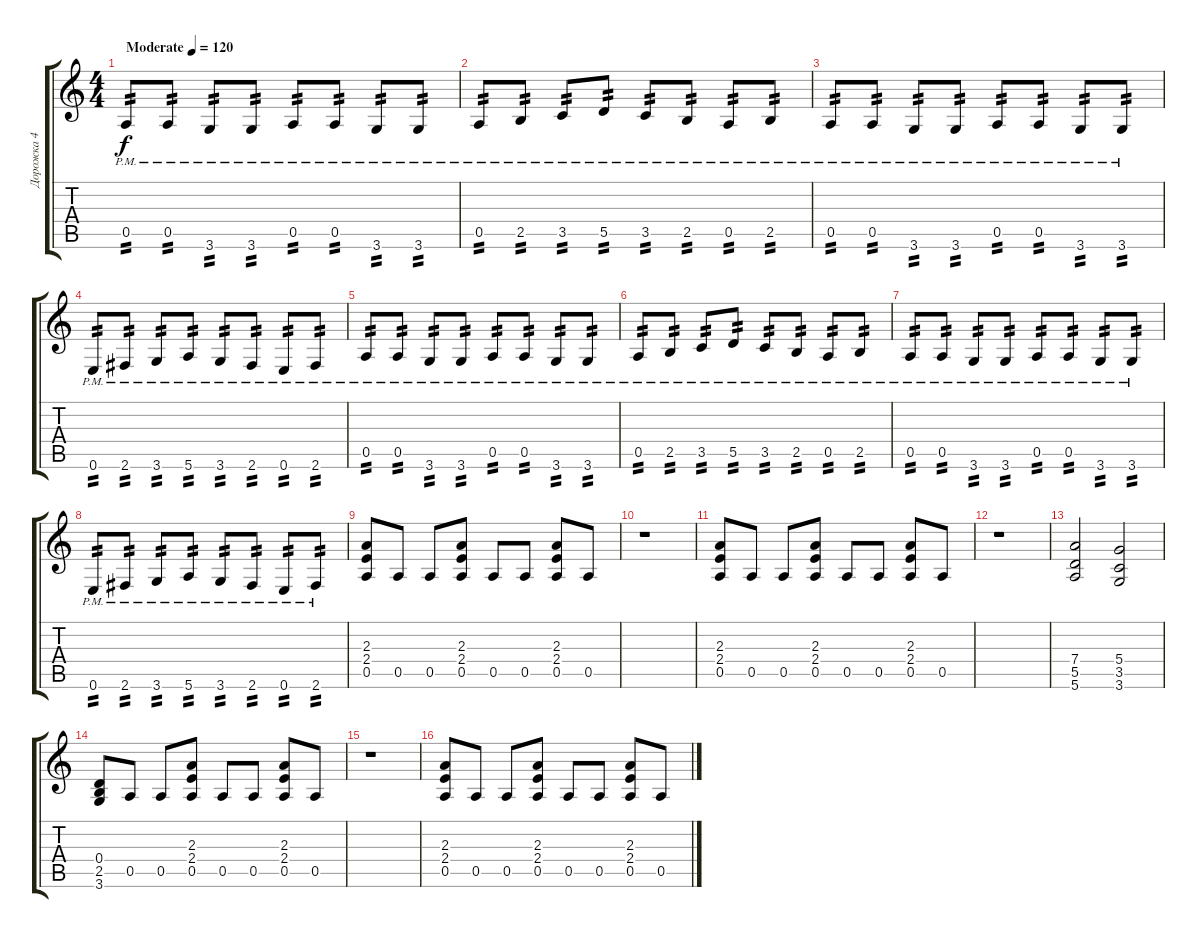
\track ("Дорожка 4" "Дорожка 4") {solo instrument distortionguitar}
\staff {score tabs}
\tuning (E4 B3 G3 D3 A2 E2) {hide}
\ts (4 4)
\tempo (120 "Moderate")
\clef g2
\ks c
0.5{pm}.8{tp 2 dy f instrument distortionguitar} 0.5{pm}.8{tp 2} 3.6{pm}.8{tp 2} 3.6{pm}.8{tp 2} 0.5{pm}.8{tp 2} 0.5{pm}.8{tp 2} 3.6{pm}.8{tp 2} 3.6{pm}.8{tp 2} |
0.5{pm}.8{tp 2} 2.5{pm}.8{tp 2} 3.5{pm}.8{tp 2} 5.5{pm}.8{tp 2} 3.5{pm}.8{tp 2} 2.5{pm}.8{tp 2} 0.5{pm}.8{tp 2} 2.5{pm}.8{tp 2} |
0.5{pm}.8{tp 2} 0.5{pm}.8{tp 2} 3.6{pm}.8{tp 2} 3.6{pm}.8{tp 2} 0.5{pm}.8{tp 2} 0.5{pm}.8{tp 2} 3.6{pm}.8{tp 2} 3.6{pm}.8{tp 2} |
0.6{pm}.8{tp 2} 2.6{pm}.8{tp 2} 3.6{pm}.8{tp 2} 5.6{pm}.8{tp 2} 3.6{pm}.8{tp 2} 2.6{pm}.8{tp 2} 0.6{pm}.8{tp 2} 2.6{pm}.8{tp 2} |
0.5{pm}.8{tp 2} 0.5{pm}.8{tp 2} 3.6{pm}.8{tp 2} 3.6{pm}.8{tp 2} 0.5{pm}.8{tp 2} 0.5{pm}.8{tp 2} 3.6{pm}.8{tp 2} 3.6{pm}.8{tp 2} |
0.5{pm}.8{tp 2} 2.5{pm}.8{tp 2} 3.5{pm}.8{tp 2} 5.5{pm}.8{tp 2} 3.5{pm}.8{tp 2} 2.5{pm}.8{tp 2} 0.5{pm}.8{tp 2} 2.5{pm}.8{tp 2} |
0.5{pm}.8{tp 2} 0.5{pm}.8{tp 2} 3.6{pm}.8{tp 2} 3.6{pm}.8{tp 2} 0.5{pm}.8{tp 2} 0.5{pm}.8{tp 2} 3.6{pm}.8{tp 2} 3.6{pm}.8{tp 2} |
0.6{pm}.8{tp 2} 2.6{pm}.8{tp 2} 3.6{pm}.8{tp 2} 5.6{pm}.8{tp 2} 3.6{pm}.8{tp 2} 2.6{pm}.8{tp 2} 0.6{pm}.8{tp 2} 2.6{pm}.8{tp 2} |
(2.3 2.4 0.5).8 0.5.8 0.5.8 (2.3 2.4 0.5).8 0.5.8 0.5.8 (2.3 2.4 0.5).8 0.5.8 |
r.1 |
(2.3 2.4 0.5).8 0.5.8 0.5.8 (2.3 2.4 0.5).8 0.5.8 0.5.8 (2.3 2.4 0.5).8 0.5.8 |
r.1 |
(7.4 5.5 5.6).2 (5.4 3.5 3.6).2 |
(0.4 2.5 3.6).8 0.5.8 0.5.8 (2.3 2.4 0.5).8 0.5.8 0.5.8 (2.3 2.4 0.5).8 0.5.8 |
r.1 |
(2.3 2.4 0.5).8 0.5.8 0.5.8 (2.3 2.4 0.5).8 0.5.8 0.5.8 (2.3 2.4 0.5).8 0.5.8
